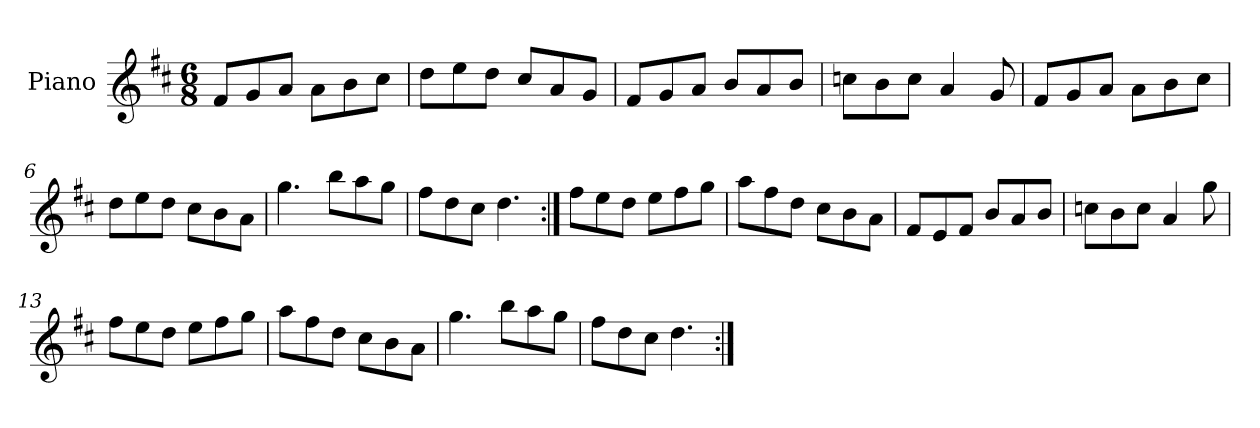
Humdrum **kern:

**kern
*part1
*staff1
*I"Piano
*I'Pno
*clefG2
*k[f#c#]
*D:
*M6/8
=1
8f#/L
8g/
8a/J
8a\L
8b\
8cc#\J
=2
8dd\L
8ee\
8dd\J
8cc#/L
8a/
8g/J
=3
8f#/L
8g/
8a/J
8b/L
8a/
8b/J
=4
8ccn\L
8b\
8cc\J
4a/
8g/
=5
8f#/L
8g/
8a/J
8a\L
8b\
8cc#\J
!!LO:LB:g=z
=6
8dd\L
8ee\
8dd\J
8cc#\L
8b\
8a\J
=7
4.gg\
8bb\L
8aa\
8gg\J
=8
8ff#\L
8dd\
8cc#\J
4.dd\
=9:|!
8ff#\L
8ee\
8dd\J
8ee\L
8ff#\
8gg\J
=10
8aa\L
8ff#\
8dd\J
8cc#\L
8b\
8a\J
=11
8f#/L
8e/
8f#/J
8b/L
8a/
8b/J
!!LO:LB:g=z
=12
8ccn\L
8b\
8cc\J
4a/
8gg\
=13
8ff#\L
8ee\
8dd\J
8ee\L
8ff#\
8gg\J
=14
8aa\L
8ff#\
8dd\J
8cc#\L
8b\
8a\J
=15
4.gg\
8bb\L
8aa\
8gg\J
=16
8ff#\L
8dd\
8cc#\J
4.dd\
=:|!
*-
